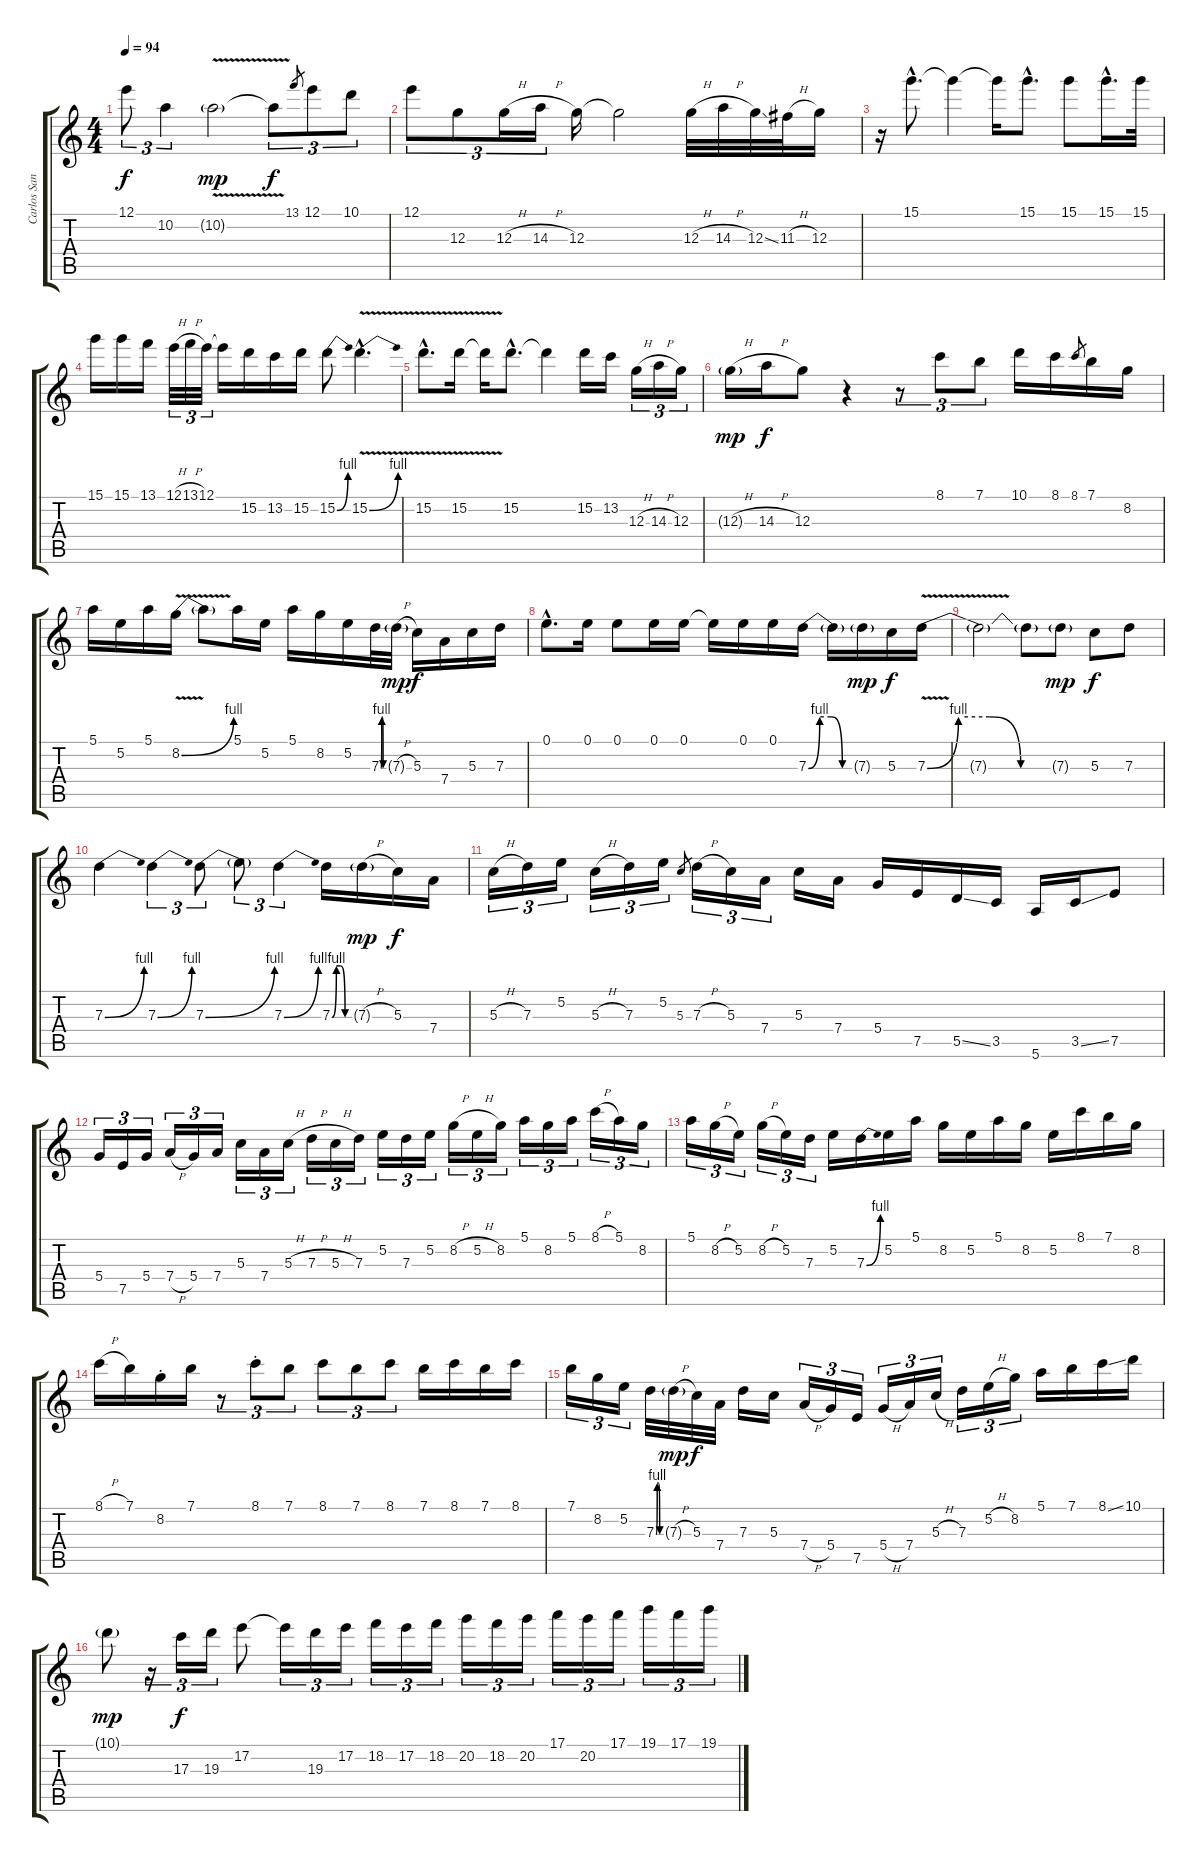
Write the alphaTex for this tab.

\track ("Carlos Santana" "Carlos San") {instrument overdrivenguitar}
\staff {score tabs}
\tuning (E4 B3 G3 D3 A2 E2) {hide}
\ts (4 4)
\tempo 94
\clef g2
\ks c
12.1.8{tu (3 2) dy f} 10.2.4{tu (3 2)} 10.2{v g}.2{dy mp} 10.2{t}.8{tu (3 2) dy f} 13.1.8{gr} 12.1.8{tu (3 2)} 10.1.8{tu (3 2)} |
12.1.8{tu (3 2)} 12.3.8{tu (3 2)} 12.3{h}.16{tu (3 2)} 14.3{h}.16{tu (3 2)} 12.3.16 12.3{t}.2 12.3{h}.32 14.3{h}.32 12.3{ss}.32 11.3{h}.32 12.3.16 |
r.16 15.1{hac}.8{d} 15.1{t}.4 15.1{t}.16 15.1{hac}.8{d} 15.1.8 15.1{hac}.16{d} 15.1.32 |
15.1.16 15.1.16 13.1.16 12.1{h}.32{tu (3 2)} 13.1{h}.32{tu (3 2)} 12.1.32{tu (3 2)} 12.1{t}.16 15.2.16 13.2.16 15.2.16 15.2{be (bend 0 0 60 4)}.8 15.2{be (bend 0 0 60 4) v hac}.4{d} |
15.2{v hac}.8{d} 15.2{v}.16 15.2{t}.16 15.2{hac}.8{d} 15.2{t}.4 15.2.16 13.2.16 12.3{h}.16{tu (3 2)} 14.3{h}.16{tu (3 2)} 12.3.16{tu (3 2)} |
12.3{h g}.16{dy mp} 14.3{h}.16{dy f} 12.3.8 r.4 r.8{tu (3 2)} 8.1.8{tu (3 2)} 7.1.8{tu (3 2)} 10.1.16 8.1.16 8.1.8{gr} 7.1.16 8.2.16 |
5.1.16 5.2.16 5.1.16 8.2{be (bend 0 0 60 4) v}.16 8.2{t}.8 5.1.16 5.2.16 5.1.16 8.2.16 5.2.16 7.3{be (custom 0 0 15 4 30 4 45 0 60 0)}.32 7.3{h g}.32{dy mp} 5.3.16{dy f} 7.4.16 5.3.16 7.3.16 |
0.1{hac}.8{d} 0.1.16 0.1.8 0.1.16 0.1.16 0.1{t}.16 0.1.16 0.1.16 7.3{be (custom 0 0 15 4 30 4 45 0 60 0)}.16 7.3{t}.16 7.3{g}.16{dy mp} 5.3.16{dy f} 7.3{be (custom 0 0 15 4 30 4 45 0 60 0) v}.16 |
7.3{t}.2 7.3{t}.8 7.3{g}.8{dy mp} 5.3.8{dy f} 7.3.8 |
7.3{be (bend 0 0 60 4)}.4 7.3{be (bend 0 0 60 4)}.4{tu (3 2)} 7.3{be (bend 0 0 60 4)}.8{tu (3 2)} 7.3{t}.8{tu (3 2)} 7.3{be (bend 0 0 60 4)}.4{tu (3 2)} 7.3{be (custom 0 0 15 4 30 4 45 0 60 0)}.16 7.3{h g}.16{dy mp} 5.3.16{dy f} 7.4.16 |
5.3{h}.16{tu (3 2)} 7.3.16{tu (3 2)} 5.2.16{tu (3 2)} 5.3{h}.16{tu (3 2)} 7.3.16{tu (3 2)} 5.2.16{tu (3 2)} 5.3.8{gr} 7.3{h}.16{tu (3 2)} 5.3.16{tu (3 2)} 7.4.16{tu (3 2)} 5.3.16 7.4.16 5.4.16 7.5.16 5.5{ss}.16 3.5.16 5.6.16 3.5{ss}.16 7.5.8 |
5.4.16{tu (3 2)} 7.5.16{tu (3 2)} 5.4.16{tu (3 2)} 7.4{h}.16{tu (3 2)} 5.4.16{tu (3 2)} 7.4.16{tu (3 2)} 5.3.16{tu (3 2)} 7.4.16{tu (3 2)} 5.3{h}.16{tu (3 2)} 7.3{h}.16{tu (3 2)} 5.3{h}.16{tu (3 2)} 7.3.16{tu (3 2)} 5.2.16{tu (3 2)} 7.3.16{tu (3 2)} 5.2.16{tu (3 2)} 8.2{h}.16{tu (3 2)} 5.2{h}.16{tu (3 2)} 8.2.16{tu (3 2)} 5.1.16{tu (3 2)} 8.2.16{tu (3 2)} 5.1.16{tu (3 2)} 8.1{h}.16{tu (3 2)} 5.1.16{tu (3 2)} 8.2.16{tu (3 2)} |
5.1.16{tu (3 2)} 8.2{h}.16{tu (3 2)} 5.2.16{tu (3 2)} 8.2{h}.16{tu (3 2)} 5.2.16{tu (3 2)} 7.3.16{tu (3 2)} 5.2.16 7.3{be (bend 0 0 60 4)}.16 5.2.16 5.1.16 8.2.16 5.2.16 5.1.16 8.2.16 5.2.16 8.1.16 7.1.16 8.2.16 |
8.1{h}.16 7.1.16 8.2{st}.16 7.1.16 r.8{tu (3 2)} 8.1{st}.8{tu (3 2)} 7.1.8{tu (3 2)} 8.1.8{tu (3 2)} 7.1.8{tu (3 2)} 8.1.8{tu (3 2)} 7.1.16 8.1.16 7.1.16 8.1.16 |
7.1.16{tu (3 2)} 8.2.16{tu (3 2)} 5.2.16{tu (3 2)} 7.3{be (custom 0 0 15 4 30 4 45 0 60 0)}.32 7.3{h g}.32{dy mp} 5.3.32{dy f} 7.4.32 7.3.16 5.3.16 7.4{h}.16{tu (3 2)} 5.4.16{tu (3 2)} 7.5.16{tu (3 2)} 5.4{h}.16{tu (3 2)} 7.4.16{tu (3 2)} 5.3{h}.16{tu (3 2)} 7.3.16{tu (3 2)} 5.2{h}.16{tu (3 2)} 8.2.16{tu (3 2)} 5.1.16 7.1.16 8.1{ss}.16 10.1.16 |
10.1{g}.8{dy mp} r.16{tu (3 2)} 17.3.16{tu (3 2) dy f} 19.3.16{tu (3 2)} 17.2.8 17.2{t}.16{tu (3 2)} 19.3.16{tu (3 2)} 17.2.16{tu (3 2)} 18.2.16{tu (3 2)} 17.2.16{tu (3 2)} 18.2.16{tu (3 2)} 20.2.16{tu (3 2)} 18.2.16{tu (3 2)} 20.2.16{tu (3 2)} 17.1.16{tu (3 2)} 20.2.16{tu (3 2)} 17.1.16{tu (3 2)} 19.1.16{tu (3 2)} 17.1.16{tu (3 2)} 19.1.16{tu (3 2)}
